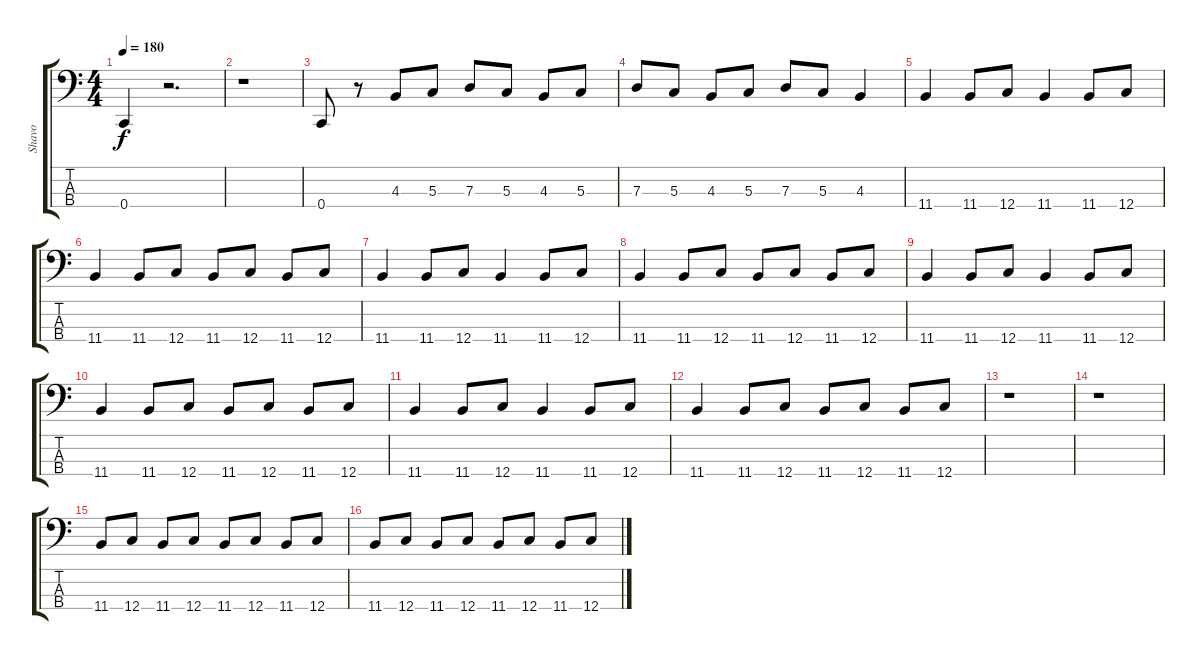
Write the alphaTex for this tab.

\track ("Shavo" "Shavo") {instrument electricbasspick}
\staff {score tabs}
\tuning (F2 C2 G1 C1) {hide}
\ts (4 4)
\tempo 180
\clef f4
\ks c
0.4.4{dy f} r.2{d} |
r.1 |
0.4.8 r.8 4.3.8 5.3.8 7.3.8 5.3.8 4.3.8 5.3.8 |
7.3.8 5.3.8 4.3.8 5.3.8 7.3.8 5.3.8 4.3.4 |
11.4.4 11.4.8 12.4.8 11.4.4 11.4.8 12.4.8 |
11.4.4 11.4.8 12.4.8 11.4.8 12.4.8 11.4.8 12.4.8 |
11.4.4 11.4.8 12.4.8 11.4.4 11.4.8 12.4.8 |
11.4.4 11.4.8 12.4.8 11.4.8 12.4.8 11.4.8 12.4.8 |
11.4.4 11.4.8 12.4.8 11.4.4 11.4.8 12.4.8 |
11.4.4 11.4.8 12.4.8 11.4.8 12.4.8 11.4.8 12.4.8 |
11.4.4 11.4.8 12.4.8 11.4.4 11.4.8 12.4.8 |
11.4.4 11.4.8 12.4.8 11.4.8 12.4.8 11.4.8 12.4.8 |
r.1 |
r.1 |
11.4.8 12.4.8 11.4.8 12.4.8 11.4.8 12.4.8 11.4.8 12.4.8 |
11.4.8 12.4.8 11.4.8 12.4.8 11.4.8 12.4.8 11.4.8 12.4.8
